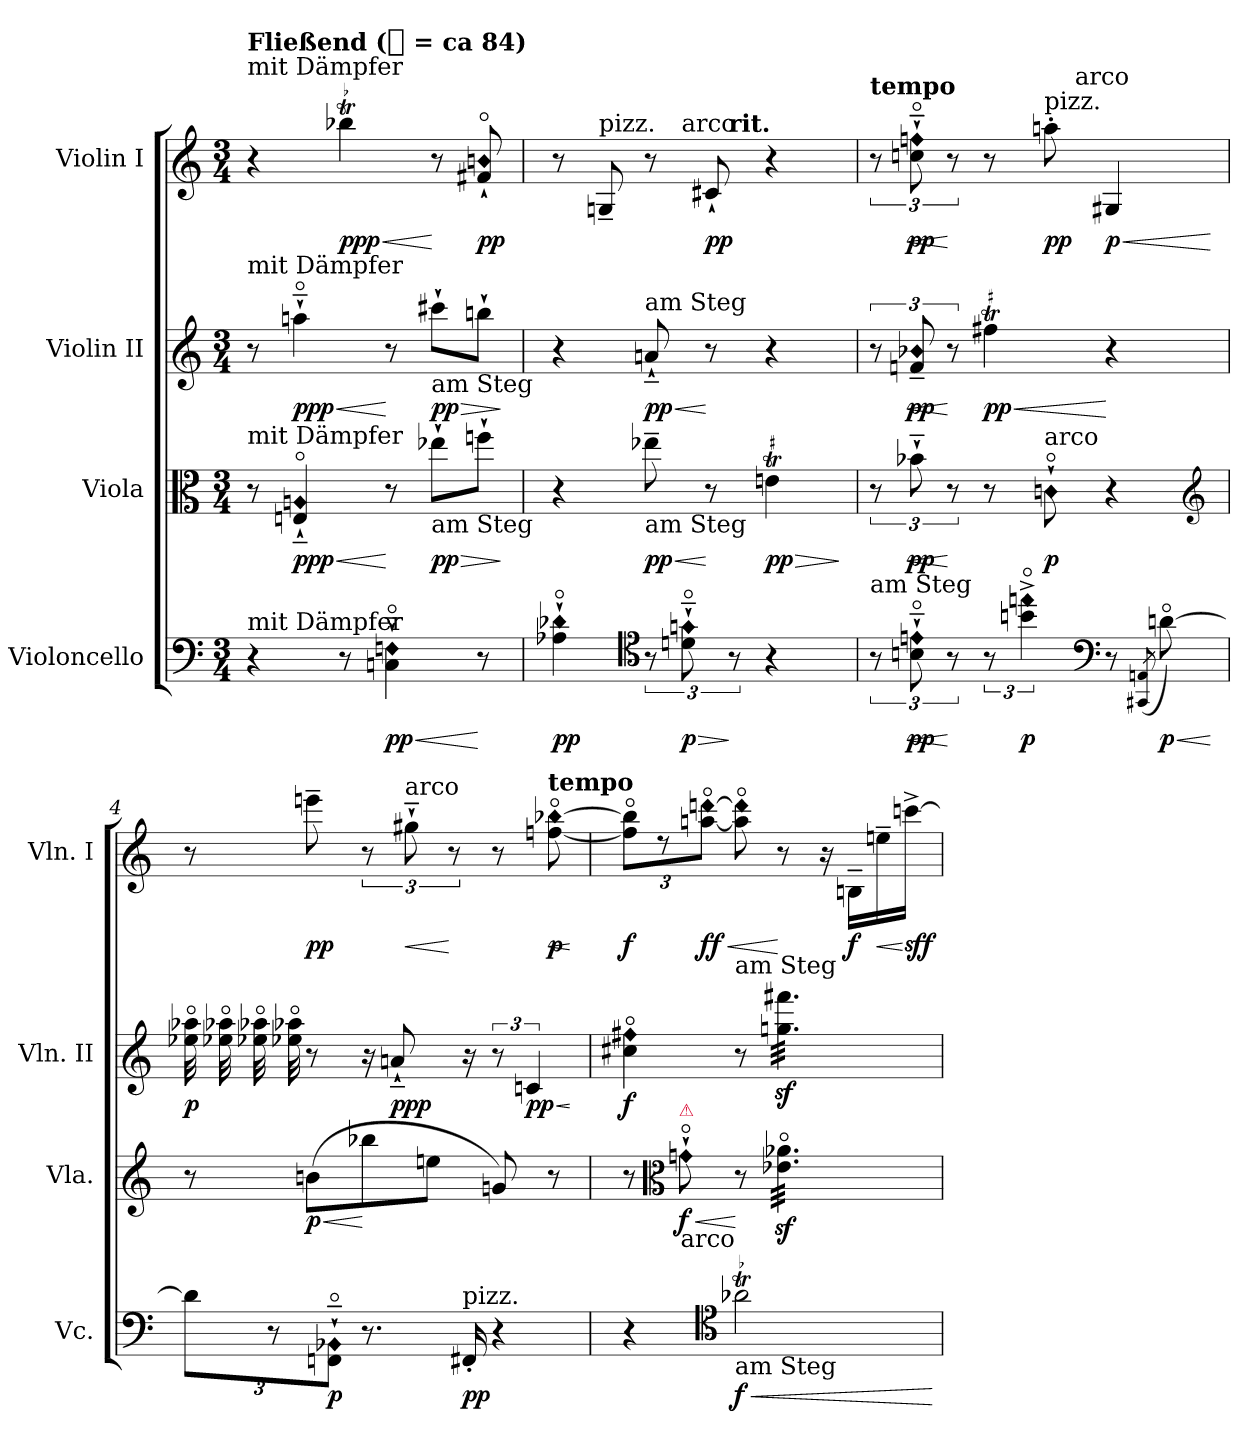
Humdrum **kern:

**kern	**dynam	**kern	**dynam	**kern	**dynam	**kern	**dynam
*part4	*part4	*part3	*part3	*part2	*part2	*part1	*part1
*staff4	*staff4	*staff3	*staff3	*staff2	*staff2	*staff1	*staff1
*I"Violoncello	*	*I"Viola	*	*I"Violin II	*	*I"Violin I	*
*I'Vc.	*	*I'Vla.	*	*I'Vln. II	*	*I'Vln. I	*
*clefF4	*	*clefC3	*	*clefG2	*	*clefG2	*
*k[]	*	*k[]	*	*k[]	*	*k[]	*
*C:	*	*C:	*	*C:	*	*C:	*
*M3/4	*	*M3/4	*	*M3/4	*	*M3/4	*
=1	=1	=1	=1	=1	=1	=1	=1
!	!	!	!	!	!	!LO:TX:a:t=mit Dämpfer	!
!	!	!	!	!	!	!LO:TX:a:B:t=Fließend ([quarter] = ca 84)	!
!	!	!	!	!LO:TX:a:t=mit Dämpfer	!	!	!
!	!	!LO:TX:a:t=mit Dämpfer	!	!	!	!	!
!LO:TX:a:t=mit Dämpfer	!	!	!	!	!	!	!
4r	.	8r	.	8r	.	4r	.
!	!	!LO:N:n=2:head=diamond	!LO:HP:b	!	!LO:HP:b	!	!
.	.	4En`>~o 4An`>~o	< ppp	4aan`~o	< ppp	.	.
!	!	!	!	!	!	!LO:TR:acc=-	!LO:HP:b
8r	.	.	.	.	.	4bb-Xt	< ppp
!LO:N:n=2:head=diamond	!LO:HP:b	!	!	!	!	!	!
4Cn`~o 4Fn`~o	< pp	8r	[	8r	[	.	.
!	!	!	!	!LO:TX:b:t=am Steg	!	!	!
!	!	!LO:TX:b:t=am Steg	!	!	!	!	!
!	!	!	!LO:HP:b	!	!LO:HP:b	!	!
.	.	8ee-X`L	> pp	8ccc#X`L	> pp	8r	[
!	!	!	!	!	!	!LO:N:n=2:head=diamond	!
8r	[	8ffn`J	.	8bbn`J	.	8f#X`>o 8bn`>o	pp
.	.	.	]	.	]	.	.
=2	=2	=2	=2	=2	=2	=2	=2
!LO:N:n=2:head=diamond	!	!	!	!	!	!	!
*	*	*	*	*	*	*^	*
*	*	*	*	*	*	*	*^	*
4A-X`o 4d-X`o	pp	4r	.	4r	.	8r	3ryy	3ryy	.
!	!	!	!	!	!	!LO:TX:a:t=pizz.	!	!	!
.	.	.	.	.	.	8Gn~	.	.	.
*clefC4	*	*	*	*	*	*	*	*	*
!	!	!	!	!LO:TX:a:t=am Steg	!	!	!	!	!
!	!	!LO:TX:b:t=am Steg	!	!	!	!	!	!	!
!	!	!	!LO:HP:b	!	!LO:HP:b	!	!	!	!
12r	.	8ee-X~	< pp	8an`>~	< pp	8r	.	.	.
!	!	!	!	!	!	!	!LO:TX:a:t=arco	!	!
!LO:N:n=2:head=diamond	!LO:HP:b	!	!	!	!	!	!	!	!
12dn`~o 12gn`~o	> p	.	.	.	.	.	3ryy	12ryy	.
.	.	8r	[	8r	[	8c#X`>	.	.	pp
!	!	!	!	!	!	!	!	!LO:TX:a:B:t=rit.	!
12r	]	.	.	.	.	.	.	3ryy	.
!	!	!LO:TR:acc=#	!LO:HP:b	!	!	!	!	!	!
4r	.	4enT	> pp	4r	.	4r	.	.	.
.	.	.	.	.	.	.	12ryy	.	.
.	.	.	]	.	.	.	.	.	.
=3	=3	=3	=3	=3	=3	=3	=3	=3	=3
!	!	!	!	!	!	!LO:TX:a:B:t=tempo	!	!	!
!	!	!LO:TX:b:t=am Steg	!	!	!	!	!	!	!
*	*	*	*	*	*	*	*v	*v	*
12r	.	12r	.	12r	.	12r	4..ryy	.
!LO:N:n=2:head=diamond	!LO:HP:b	!	!LO:HP:b	!LO:N:n=2:head=diamond	!LO:HP:b	!LO:N:n=2:head=diamond	!	!LO:HP:b
12Bn`~o 12en`~o	< pp	12b-X`~	< pp	12fn~ 12b-X~	< pp	12ccn`~o 12ffn`~o	.	< pp
12r	[	12r	[	12r	[	12r	.	[
!	!	!	!	!LO:TR:acc=#	!LO:HP:b	!	!	!
12r	.	8r	.	4ff#XT	< pp	8r	.	.
!LO:N:n=2:head=diamond	!	!	!	!	!	!	!	!
6bn^o 6een^o	p	.	.	.	.	.	.	.
!	!	!	!	!	!	!LO:TX:a:t=pizz.	!	!
!	!	!LO:TX:a:t=arco	!	!	!	!	!	!
!	!	!LO:N:head=diamond	!	!	!	!	!	!
.	.	8cn`o	p	.	.	8aan'	.	pp
*clefF4	*	*	*	*	*	*	*	*
!	!	!	!	!	!	!	!LO:TX:a:t=arco	!
.	.	.	.	.	.	.	4ryy	.
!	!	!	!	!	!	!	!	!LO:HP:b
8r	.	4r	.	4r	[	4G#X	.	< p
(8qCC#X/ 8qAAn/	.	.	.	.	.	.	.	.
!	!LO:HP:b	!	!	!	!	!	!	!
[8dno)	< p	.	.	.	.	.	.	.
.	.	.	.	.	.	.	16ryy	.
*	*	*clefG2	*	*	*	*	*	*
.	[	.	.	.	.	.	.	[
=4	=4	=4	=4	=4	=4	=4	=4	=4
!	!	!	!	!	!	!LO:TX:a:t=pizz.	!	!
!	!	!	!	!	!	!LO:TX:a:B:t=rit. – – –	!	!
!	!	!	!	!LO:N:n=2:head=diamond	!	!	!	!
*	*	*	*	*	*	*v	*v	*
*	*	*	*	*tremolo	*	*	*
12dL]	.	8r	.	32ee-Xo 32aa-XoLLL	p	8r	.
.	.	.	.	32ee-Xo 32aa-Xo	.	.	.
.	.	.	.	32ee-Xo 32aa-Xo	.	.	.
12r	.	.	.	.	.	.	.
.	.	.	.	32ee-Xo 32aa-Xo	.	.	.
*	*	*	*	*Xtremolo	*	*	*
!	!	!	!LO:HP:b	!	!	!	!
.	.	(8bnL	< p	8r	.	8eeen~	pp
!LO:N:n=2:head=diamond	!	!	!	!	!	!	!
12FFn`~o 12BB-X`~oJ	p	.	.	.	.	.	.
8.r	.	8bb-X	[	16r	.	12r	.
.	.	.	.	8an`>~	ppp	.	.
!	!	!	!	!	!	!LO:TX:a:t=arco	!
!	!	!	!	!	!	!	!LO:HP:b
.	.	.	.	.	.	12gg#X`~	<
.	.	8eenJ	.	.	.	.	.
.	.	.	.	.	.	12r	[
!LO:TX:a:t=pizz.	!	!	!	!	!	!	!
16FF#X'	pp	.	.	16r	.	.	.
4r	.	8gn)	.	12r	.	8r	.
!	!	!	!	!	!LO:HP:b	!	!
.	.	.	.	6cn	< pp	.	.
!	!	!	!	!	!	!LO:TX:a:B:t=tempo	!
!	!	!	!	!	!	!LO:N:n=2:head=diamond	!LO:HP:b
.	.	8r	.	.	.	[8ffno [8bb-Xo	< p
.	.	.	.	.	[	.	[
=5	=5	=5	=5	=5	=5	=5	=5
!	!	!	!	!LO:N:n=2:head=diamond	!	!	!
4r	.	8r	.	4cc#Xo 4ff#Xo	f	12ff]o 12bb-]oL	f
.	.	.	.	.	.	12rdd	.
*	*	*clefC3	*	*	*	*	*
!	!	!LO:TX:a:color=crimson:t=⚠	!	!	!	!	!
!	!	!LO:N:head=diamond	!LO:HP:b	!	!	!	!
.	.	8gn`o	< f	.	.	.	.
!	!	!	!	!	!	!LO:N:n=2:head=diamond	!LO:HP:b
.	.	.	.	.	.	[12aano [12dddnoJ	< ff
*clefC4	*	*	*	*	*	*	*
!	!	!	!	!LO:TX:a:t=am Steg	!	!	!
!LO:TX:b:t=am Steg	!	!	!	!	!	!	!
!LO:TX:a:rj:t=arco	!	!	!	!	!	!	!
!LO:TR:acc=-	!LO:HP:b	!	!	!	!	!LO:N:n=2:head=diamond	!
2a-XT	< f	8r	[	8r	.	8aa]o 8ddd]o	.
!	!	!LO:N:n=2:head=diamond	!	!	!	!	!
*	*	*tremolo	*	*	*	*	*
*	*	*	*	*tremolo	*	*	*
.	.	32e-Xzo 32a-XzoLLL	.	32ggnz 32fff#XzLLL	.	8r	[
.	.	32e-Xzo 32a-Xzo	.	32ggnz 32fff#Xz	.	.	.
.	.	32e-Xzo 32a-Xzo	.	32ggnz 32fff#Xz	.	.	.
.	.	32e-Xzo 32a-Xzo	.	32ggnz 32fff#Xz	.	.	.
.	.	32e-Xzo 32a-Xzo	.	32ggnz 32fff#Xz	.	16r	.
.	.	32e-Xzo 32a-Xzo	.	32ggnz 32fff#Xz	.	.	.
.	.	32e-Xzo 32a-Xzo	.	32ggnz 32fff#Xz	.	16Bn~LL	f
.	.	32e-Xzo 32a-Xzo	.	32ggnz 32fff#Xz	.	.	.
!	!	!	!	!	!	!	!LO:HP:b
.	.	32e-Xzo 32a-Xzo	.	32ggnz 32fff#Xz	.	16een~	<
.	.	32e-Xzo 32a-Xzo	.	32ggnz 32fff#Xz	.	.	.
.	.	32e-Xzo 32a-Xzo	.	32ggnz 32fff#Xz	.	[16cccn^JJ	[ sff
.	.	32e-Xzo 32a-XzoJJJ	.	32ggnz 32fff#XzJJJ	.	.	.
*	*	*	*	*Xtremolo	*	*	*
*	*	*Xtremolo	*	*	*	*	*
.	[	.	.	.	.	.	.
=	=	=	=	=	=	=	=
*-	*-	*-	*-	*-	*-	*-	*-
